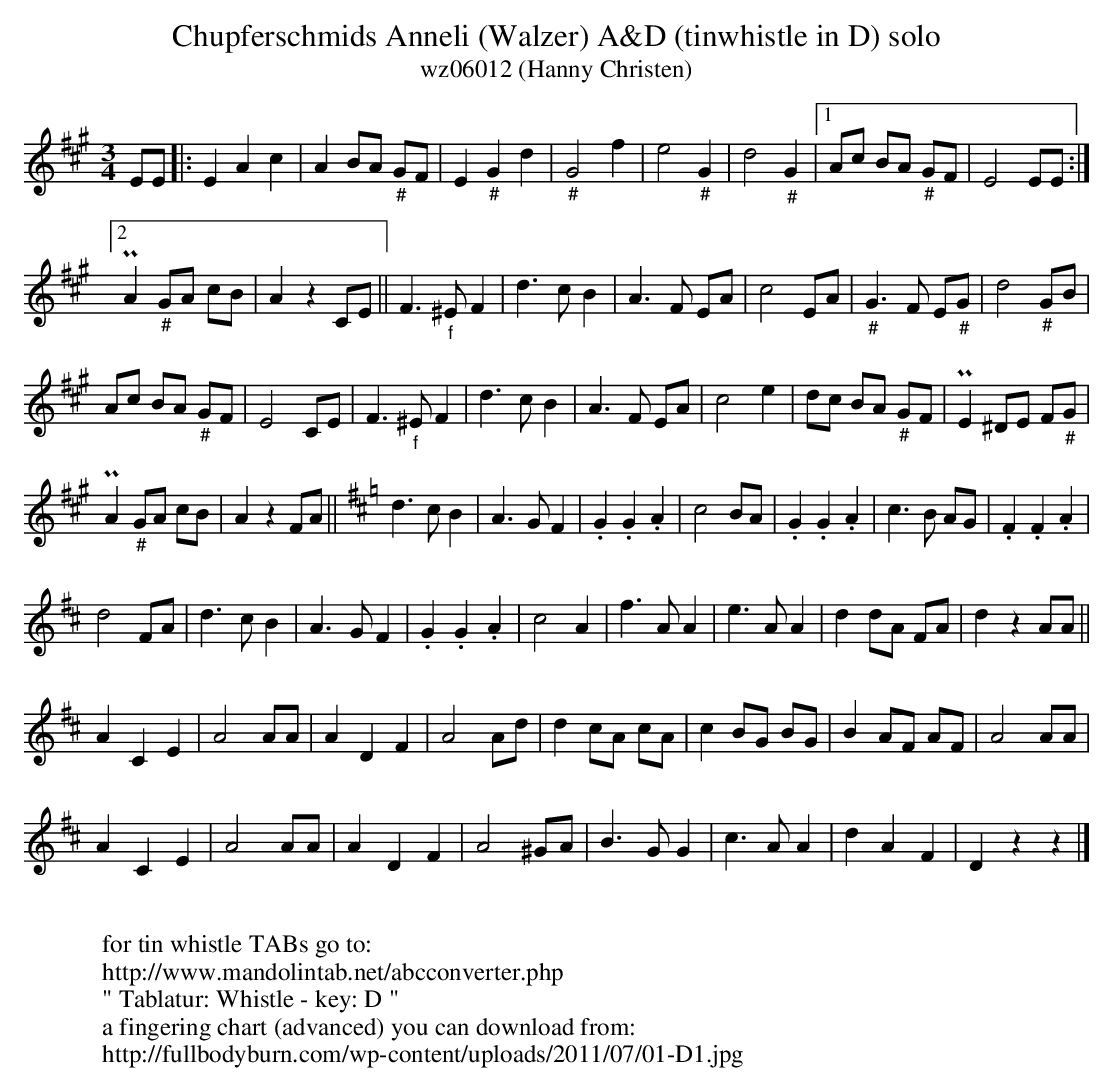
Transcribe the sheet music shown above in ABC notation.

X:1
T:Chupferschmids Anneli (Walzer) A&D (tinwhistle in D) solo
T:wz06012 (Hanny Christen)
M:3/4
L:1/4
K:A transpose=12
E/2E/2 |: EAc | AB/2A/2 "_#"G/2F/2 | E"_#"Gd | "_#"G2f | e2"_#"G | d2"_#"G |1 A/2c/2 B/2A/2 "_#"G/2F/2 | E2E/2E/2 :|2
PA "_#"G/2A/2 c/2B/2 | AzC/2E/2 || F>"_f"^EF | d>cB | A>F E/2A/2 | c2 E/2A/2 | "_#"G>F E/2"_#"G/2 | d2"_#"G/2B/2 |
A/2c/2 B/2A/2 "_#"G/2F/2 | E2C/2E/2 | F>"_f"^EF | d>cB | A>F E/2A/2 | c2e | d/2c/2 B/2A/2 "_#"G/2F/2 | PE ^D/2E/2 F/2"_#"G/2 |
PA "_#"G/2A/2 c/2B/2 | AzF/2A/2 || [K:D] d>cB | A>GF | .G.G.A | c2B/2A/2 | .G.G.A | c>B A/2G/2 | .F.F.A |
d2F/2A/2 | d>cB | A>GF | .G.G.A | c2A | f>AA | e>AA | dd/2A/2 F/2A/2 | dzA/2A/2 ||
ACE | A2A/2A/2 | ADF | A2A/2d/2 | d c/2A/2 c/2A/2 | c B/2G/2 B/2G/2 | B A/2F/2 A/2F/2 | A2A/2A/2 |
ACE | A2A/2A/2 | ADF | A2 ^G/2A/2 | B>GG | c>AA | dAF | Dzz |]
W:
W:for tin whistle TABs go to:
W:http://www.mandolintab.net/abcconverter.php
W:" Tablatur: Whistle - key: D "
W:a fingering chart (advanced) you can download from:
W:http://fullbodyburn.com/wp-content/uploads/2011/07/01-D1.jpg
